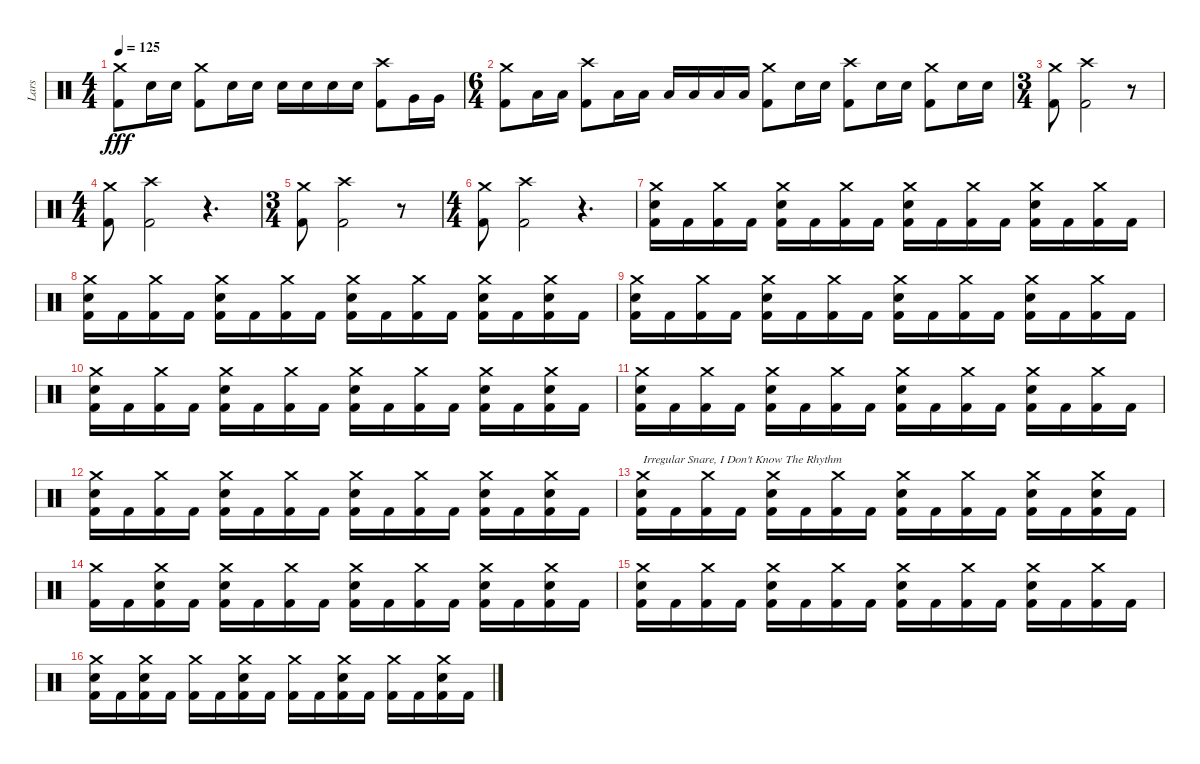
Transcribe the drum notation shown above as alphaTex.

\track ("Lars" "Lars") {instrument percussion}
\staff {score}
\articulation defaults
\ts (4 4)
\tempo 125
\clef neutral
\ks c
("Crash medium (hit)" "Kick (hit) 2").8{dy fff} "Electric Snare (hit)".16 "Electric Snare (hit)".16 ("Crash medium (hit)" "Kick (hit) 2").8 "Electric Snare (hit)".16 "Electric Snare (hit)".16 "Electric Snare (hit)".16 "Electric Snare (hit)".16 "Electric Snare (hit)".16 "Electric Snare (hit)".16 ("Crash high (hit)" "Kick (hit) 2").8 "Very Low Tom (hit)".16 "Very Low Tom (hit)".16 |
\ts (6 4)
("Crash medium (hit)" "Kick (hit) 2").8 "Low Tom (hit)".16 "Low Tom (hit)".16 ("Crash high (hit)" "Kick (hit) 2").8 "Low Tom (hit)".16 "Low Tom (hit)".16 "Low Tom (hit)".16 "Low Tom (hit)".16 "Low Tom (hit)".16 "Low Tom (hit)".16 ("Crash medium (hit)" "Kick (hit) 2").8 "Electric Snare (hit)".16 "Electric Snare (hit)".16 ("Crash high (hit)" "Kick (hit) 2").8 "Electric Snare (hit)".16 "Electric Snare (hit)".16 ("Crash medium (hit)" "Kick (hit) 2").8 "Electric Snare (hit)".16 "Electric Snare (hit)".16 |
\ts (3 4)
("Crash medium (hit)" "Kick (hit) 2").8 ("Crash high (hit)" "Kick (hit) 2").2 r.8 |
\ts (4 4)
("Crash medium (hit)" "Kick (hit) 2").8 ("Crash high (hit)" "Kick (hit) 2").2 r.4{d} |
\ts (3 4)
("Crash medium (hit)" "Kick (hit) 2").8 ("Crash high (hit)" "Kick (hit) 2").2 r.8 |
\ts (4 4)
("Crash medium (hit)" "Kick (hit) 2").8 ("Crash high (hit)" "Kick (hit) 2").2 r.4{d} |
("Crash medium (hit)" "Electric Snare (hit)" "Kick (hit) 2").16 "Kick (hit) 2".16 ("Crash medium (hit)" "Kick (hit) 2").16 "Kick (hit) 2".16 ("Crash medium (hit)" "Electric Snare (hit)" "Kick (hit) 2").16 "Kick (hit) 2".16 ("Crash medium (hit)" "Kick (hit) 2").16 "Kick (hit) 2".16 ("Crash medium (hit)" "Electric Snare (hit)" "Kick (hit) 2").16 "Kick (hit) 2".16 ("Crash medium (hit)" "Kick (hit) 2").16 "Kick (hit) 2".16 ("Crash medium (hit)" "Electric Snare (hit)" "Kick (hit) 2").16 "Kick (hit) 2".16 ("Crash medium (hit)" "Kick (hit) 2").16 "Kick (hit) 2".16 |
("Crash medium (hit)" "Electric Snare (hit)" "Kick (hit) 2").16 "Kick (hit) 2".16 ("Crash medium (hit)" "Kick (hit) 2").16 "Kick (hit) 2".16 ("Crash medium (hit)" "Electric Snare (hit)" "Kick (hit) 2").16 "Kick (hit) 2".16 ("Crash medium (hit)" "Kick (hit) 2").16 "Kick (hit) 2".16 ("Crash medium (hit)" "Electric Snare (hit)" "Kick (hit) 2").16 "Kick (hit) 2".16 ("Crash medium (hit)" "Kick (hit) 2").16 "Kick (hit) 2".16 ("Crash medium (hit)" "Electric Snare (hit)" "Kick (hit) 2").16 "Kick (hit) 2".16 ("Crash medium (hit)" "Electric Snare (hit)" "Kick (hit) 2").16 "Kick (hit) 2".16 |
("Crash medium (hit)" "Electric Snare (hit)" "Kick (hit) 2").16 "Kick (hit) 2".16 ("Crash medium (hit)" "Kick (hit) 2").16 "Kick (hit) 2".16 ("Crash medium (hit)" "Electric Snare (hit)" "Kick (hit) 2").16 "Kick (hit) 2".16 ("Crash medium (hit)" "Kick (hit) 2").16 "Kick (hit) 2".16 ("Crash medium (hit)" "Electric Snare (hit)" "Kick (hit) 2").16 "Kick (hit) 2".16 ("Crash medium (hit)" "Kick (hit) 2").16 "Kick (hit) 2".16 ("Crash medium (hit)" "Electric Snare (hit)" "Kick (hit) 2").16 "Kick (hit) 2".16 ("Crash medium (hit)" "Kick (hit) 2").16 "Kick (hit) 2".16 |
("Crash medium (hit)" "Electric Snare (hit)" "Kick (hit) 2").16 "Kick (hit) 2".16 ("Crash medium (hit)" "Kick (hit) 2").16 "Kick (hit) 2".16 ("Crash medium (hit)" "Electric Snare (hit)" "Kick (hit) 2").16 "Kick (hit) 2".16 ("Crash medium (hit)" "Kick (hit) 2").16 "Kick (hit) 2".16 ("Crash medium (hit)" "Electric Snare (hit)" "Kick (hit) 2").16 "Kick (hit) 2".16 ("Crash medium (hit)" "Kick (hit) 2").16 "Kick (hit) 2".16 ("Crash medium (hit)" "Electric Snare (hit)" "Kick (hit) 2").16 "Kick (hit) 2".16 ("Crash medium (hit)" "Electric Snare (hit)" "Kick (hit) 2").16 "Kick (hit) 2".16 |
("Crash medium (hit)" "Electric Snare (hit)" "Kick (hit) 2").16 "Kick (hit) 2".16 ("Crash medium (hit)" "Kick (hit) 2").16 "Kick (hit) 2".16 ("Crash medium (hit)" "Electric Snare (hit)" "Kick (hit) 2").16 "Kick (hit) 2".16 ("Crash medium (hit)" "Kick (hit) 2").16 "Kick (hit) 2".16 ("Crash medium (hit)" "Electric Snare (hit)" "Kick (hit) 2").16 "Kick (hit) 2".16 ("Crash medium (hit)" "Kick (hit) 2").16 "Kick (hit) 2".16 ("Crash medium (hit)" "Electric Snare (hit)" "Kick (hit) 2").16 "Kick (hit) 2".16 ("Crash medium (hit)" "Kick (hit) 2").16 "Kick (hit) 2".16 |
("Crash medium (hit)" "Electric Snare (hit)" "Kick (hit) 2").16 "Kick (hit) 2".16 ("Crash medium (hit)" "Kick (hit) 2").16 "Kick (hit) 2".16 ("Crash medium (hit)" "Electric Snare (hit)" "Kick (hit) 2").16 "Kick (hit) 2".16 ("Crash medium (hit)" "Kick (hit) 2").16 "Kick (hit) 2".16 ("Crash medium (hit)" "Electric Snare (hit)" "Kick (hit) 2").16 "Kick (hit) 2".16 ("Crash medium (hit)" "Kick (hit) 2").16 "Kick (hit) 2".16 ("Crash medium (hit)" "Electric Snare (hit)" "Kick (hit) 2").16 "Kick (hit) 2".16 ("Crash medium (hit)" "Electric Snare (hit)" "Kick (hit) 2").16 "Kick (hit) 2".16 |
("Crash medium (hit)" "Electric Snare (hit)" "Kick (hit) 2").16{txt "Irregular Snare, I Don't Know The Rhythm"} "Kick (hit) 2".16 ("Crash medium (hit)" "Kick (hit) 2").16 "Kick (hit) 2".16 ("Crash medium (hit)" "Electric Snare (hit)" "Kick (hit) 2").16 "Kick (hit) 2".16 ("Crash medium (hit)" "Kick (hit) 2").16 "Kick (hit) 2".16 ("Crash medium (hit)" "Electric Snare (hit)" "Kick (hit) 2").16 "Kick (hit) 2".16 ("Crash medium (hit)" "Kick (hit) 2").16 "Kick (hit) 2".16 ("Crash medium (hit)" "Electric Snare (hit)" "Kick (hit) 2").16 "Kick (hit) 2".16 ("Crash medium (hit)" "Electric Snare (hit)" "Kick (hit) 2").16 "Kick (hit) 2".16 |
("Crash medium (hit)" "Kick (hit) 2").16 "Kick (hit) 2".16 ("Crash medium (hit)" "Electric Snare (hit)" "Kick (hit) 2").16 "Kick (hit) 2".16 ("Crash medium (hit)" "Electric Snare (hit)" "Kick (hit) 2").16 "Kick (hit) 2".16 ("Crash medium (hit)" "Kick (hit) 2").16 "Kick (hit) 2".16 ("Crash medium (hit)" "Electric Snare (hit)" "Kick (hit) 2").16 "Kick (hit) 2".16 ("Crash medium (hit)" "Kick (hit) 2").16 "Kick (hit) 2".16 ("Crash medium (hit)" "Electric Snare (hit)" "Kick (hit) 2").16 "Kick (hit) 2".16 ("Crash medium (hit)" "Electric Snare (hit)" "Kick (hit) 2").16 "Kick (hit) 2".16 |
("Crash medium (hit)" "Electric Snare (hit)" "Kick (hit) 2").16 "Kick (hit) 2".16 ("Crash medium (hit)" "Kick (hit) 2").16 "Kick (hit) 2".16 ("Crash medium (hit)" "Electric Snare (hit)" "Kick (hit) 2").16 "Kick (hit) 2".16 ("Crash medium (hit)" "Kick (hit) 2").16 "Kick (hit) 2".16 ("Crash medium (hit)" "Electric Snare (hit)" "Kick (hit) 2").16 "Kick (hit) 2".16 ("Crash medium (hit)" "Kick (hit) 2").16 "Kick (hit) 2".16 ("Crash medium (hit)" "Electric Snare (hit)" "Kick (hit) 2").16 "Kick (hit) 2".16 ("Crash medium (hit)" "Kick (hit) 2").16 "Kick (hit) 2".16 |
("Crash medium (hit)" "Electric Snare (hit)" "Kick (hit) 2").16 "Kick (hit) 2".16 ("Crash medium (hit)" "Electric Snare (hit)" "Kick (hit) 2").16 "Kick (hit) 2".16 ("Crash medium (hit)" "Kick (hit) 2").16 "Kick (hit) 2".16 ("Crash medium (hit)" "Electric Snare (hit)" "Kick (hit) 2").16 "Kick (hit) 2".16 ("Crash medium (hit)" "Kick (hit) 2").16 "Kick (hit) 2".16 ("Crash medium (hit)" "Electric Snare (hit)" "Kick (hit) 2").16 "Kick (hit) 2".16 ("Crash medium (hit)" "Kick (hit) 2").16 "Kick (hit) 2".16 ("Crash medium (hit)" "Electric Snare (hit)" "Kick (hit) 2").16 "Kick (hit) 2".16
